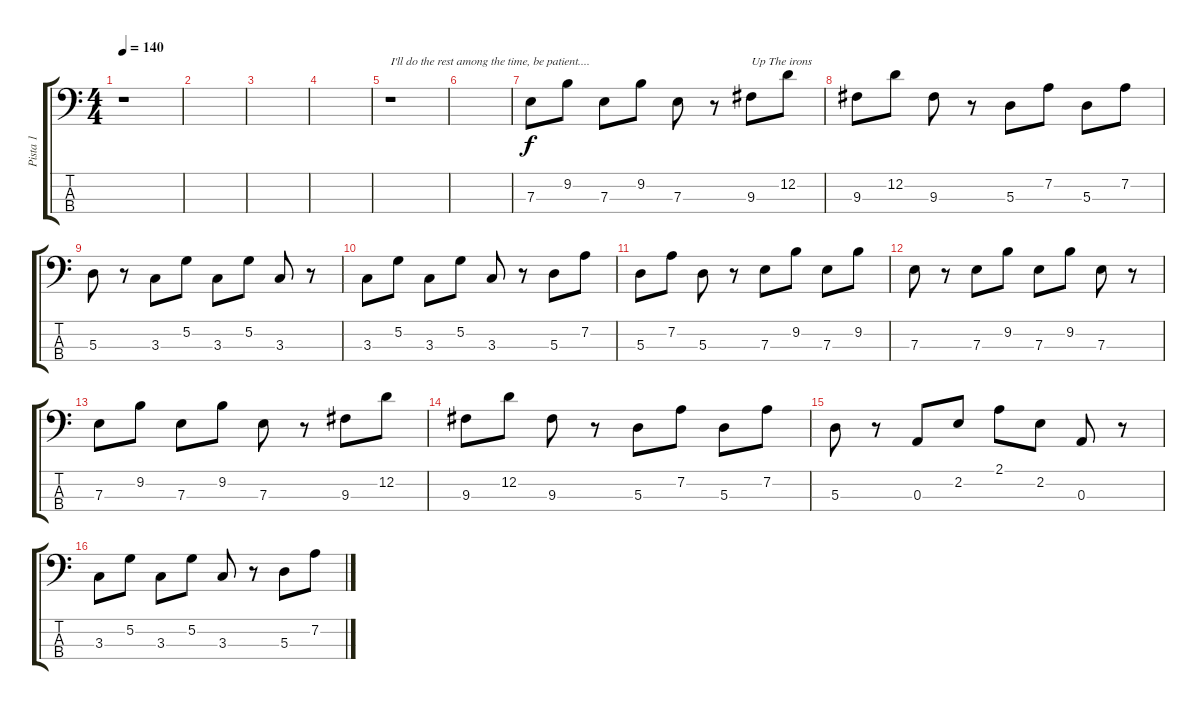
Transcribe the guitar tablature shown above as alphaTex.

\track ("Pista 1" "Pista 1") {instrument electricbassfinger}
\staff {score tabs}
\tuning (G2 D2 A1 E1) {hide}
\ts (4 4)
\tempo 140
\clef f4
\ks c
r.1{txt "" dy f balance 3 instrument contrabass} |
|
|
|
r.1{txt "I'll do the rest among the time, be patient...."} |
|
7.3.8 9.2.8 7.3.8 9.2.8 7.3.8 r.8 9.3.8{txt "Up The irons"} 12.2.8 |
9.3.8 12.2.8 9.3.8 r.8 5.3.8 7.2.8 5.3.8 7.2.8 |
5.3.8 r.8 3.3.8 5.2.8 3.3.8 5.2.8 3.3.8 r.8 |
3.3.8 5.2.8 3.3.8 5.2.8 3.3.8 r.8 5.3.8 7.2.8 |
5.3.8 7.2.8 5.3.8 r.8 7.3.8 9.2.8 7.3.8 9.2.8 |
7.3.8 r.8 7.3.8 9.2.8 7.3.8 9.2.8 7.3.8 r.8 |
7.3.8 9.2.8 7.3.8 9.2.8 7.3.8 r.8 9.3.8 12.2.8 |
9.3.8 12.2.8 9.3.8 r.8 5.3.8 7.2.8 5.3.8 7.2.8 |
5.3.8 r.8 0.3.8 2.2.8 2.1.8 2.2.8 0.3.8 r.8 |
3.3.8 5.2.8 3.3.8 5.2.8 3.3.8 r.8 5.3.8 7.2.8
